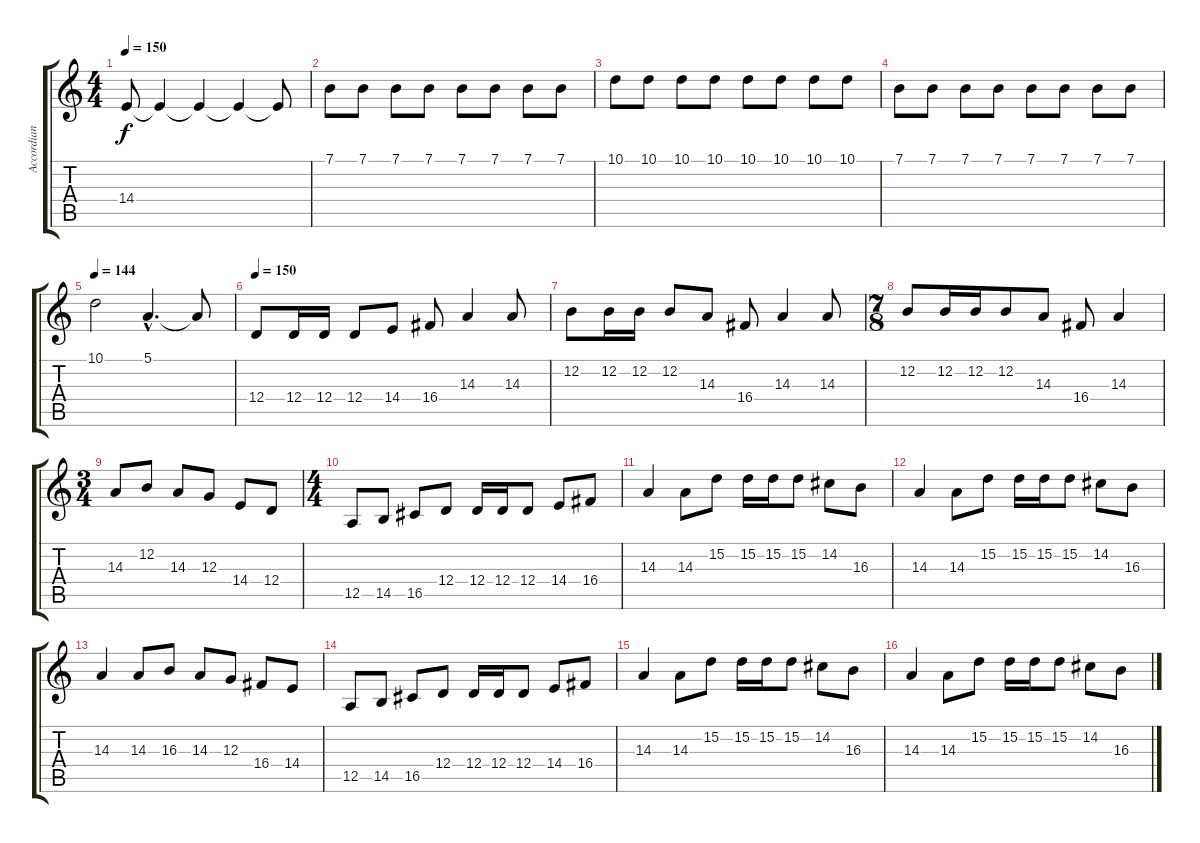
\track ("Accordian" "Accordian") {instrument accordion}
\staff {score tabs}
\tuning (E4 B3 G3 D3 A2 E2) {hide}
\ts (4 4)
\tempo 150
\clef g2
\ks c
14.4{t}.8{dy f} 14.4{t}.4 14.4{t}.4 14.4{t}.4 14.4{t}.8 |
7.1.8 7.1.8 7.1.8 7.1.8 7.1.8 7.1.8 7.1.8 7.1.8 |
10.1.8 10.1.8 10.1.8 10.1.8 10.1.8 10.1.8 10.1.8 10.1.8 |
7.1.8 7.1.8 7.1.8 7.1.8 7.1.8 7.1.8 7.1.8 7.1.8 |
\tempo 144
10.1.2 5.1{hac}.4{d} 5.1{t}.8 |
\tempo 150
12.4.8 12.4.16 12.4.16 12.4.8 14.4.8 16.4.8 14.3.4 14.3.8 |
12.2.8 12.2.16 12.2.16 12.2.8 14.3.8 16.4.8 14.3.4 14.3.8 |
\ts (7 8)
12.2.8 12.2.16 12.2.16 12.2.8 14.3.8 16.4.8 14.3.4 |
\ts (3 4)
14.3.8 12.2.8 14.3.8 12.3.8 14.4.8 12.4.8 |
\ts (4 4)
12.5.8 14.5.8 16.5.8 12.4.8 12.4.16 12.4.16 12.4.8 14.4.8 16.4.8 |
14.3.4 14.3.8 15.2.8 15.2.16 15.2.16 15.2.8 14.2.8 16.3.8 |
14.3.4 14.3.8 15.2.8 15.2.16 15.2.16 15.2.8 14.2.8 16.3.8 |
14.3.4 14.3.8 16.3.8 14.3.8 12.3.8 16.4.8 14.4.8 |
12.5.8 14.5.8 16.5.8 12.4.8 12.4.16 12.4.16 12.4.8 14.4.8 16.4.8 |
14.3.4 14.3.8 15.2.8 15.2.16 15.2.16 15.2.8 14.2.8 16.3.8 |
14.3.4 14.3.8 15.2.8 15.2.16 15.2.16 15.2.8 14.2.8 16.3.8
